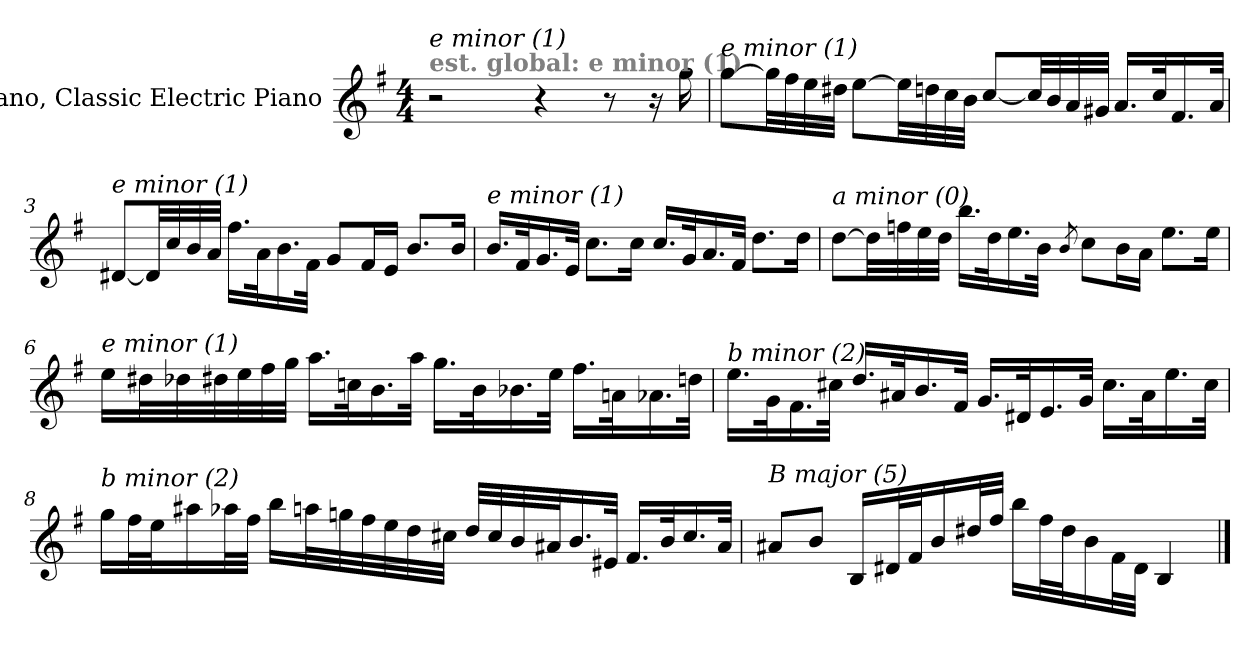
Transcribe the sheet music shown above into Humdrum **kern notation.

**kern
*part1
*staff1
*I"Piano, Classic Electric Piano
*I'Pno.
*clefG2
*k[f#]
*G:
*M4/4
*MM60
=1
!LO:TX:a:B:color=#808080:t=est. global&colon; e minor (1)
!LO:TX:i:t=e minor (1)
2r
4r
8r
16r
16gg\
=2
!LO:TX:i:t=e minor (1)
[8gg\L
32gg\LL]
32ff#\
32ee\
32dd#X\JJJ
[8ee\L
32ee\LL]
32ddn\
32cc\
32b\JJJ
[8cc/L
32cc/LL]
32b/
32a/
32g#X/JJJ
16.a/LL
32cc/k
16.f#/
32a/JJk
=3
!LO:TX:i:t=e minor (1)
[8d#X/L
32d#/LL]
32cc/
32b/
32a/JJJ
16.ff#\LL
32a\k
16.b\
32f#\JJk
8g/L
16f#/L
16e/JJ
8.b/L
16b/Jk
!!LO:LB:g=z
=4
!LO:TX:i:t=e minor (1)
16.b/LL
32f#/k
16.g/
32e/JJk
8.cc\L
16cc\Jk
16.cc/LL
32g/k
16.a/
32f#/JJk
8.dd\L
16dd\Jk
=5
!LO:TX:i:t=a minor (0)
[8dd\L
32dd\LL]
32ffn\
32ee\
32dd\JJJ
16.bb\LL
32dd\k
16.ee\
32b\JJk
8qb/
8cc\L
16b\L
16a\JJ
8.ee\L
16ee\Jk
!!LO:LB:g=z
=6
!LO:TX:i:t=e minor (1)
16ee\LL
32dd#X\L
32dd-Xi\
32dd#\
32ee\
32ff#\
32gg\JJJ
16.aa\LL
32ccn\k
16.b\
32aa\JJk
16.gg\LL
32b\k
16.b-Xi\
32ee\JJk
16.ff#\LL
32an\k
16.a-Xi\
32ddn\JJk
!!LO:LB:g=z
=7
!LO:TX:i:t=b minor (2)
16.ee\LL
32g\k
16.f#\
32cc#X\JJk
16.dd/LL
32a#X/k
16.b/
32f#/JJk
16.g/LL
32d#X/k
16.e/
32g/JJk
16.cc#\LL
32a#\k
16.ee\
32cc#\JJk
!!LO:LB:g=z
=8
!LO:TX:i:t=b minor (2)
16gg\LL
32ff#\L
32ee\J
16aa#X\
32aa-Xi\L
32ff#\JJJ
16bb\LL
32aan\L
32ggn\
32ff#\
32ee\
32dd\
32cc#X\JJJ
32dd/LLL
32cc#/
32b/
32a#X/J
16.b/
32e#X/JJk
16.f#/LL
32b/k
16.cc#/
32a#/JJk
=9
!LO:TX:i:t=B major (5)
8a#X/L
8b/J
16B/LL
32d#X/L
32f#/J
16b/
32dd#X/L
32ff#/JJJ
16bb\LL
32ff#\L
32dd#\J
16b\
32f#\L
32d#\JJJ
4B/
==
*-
